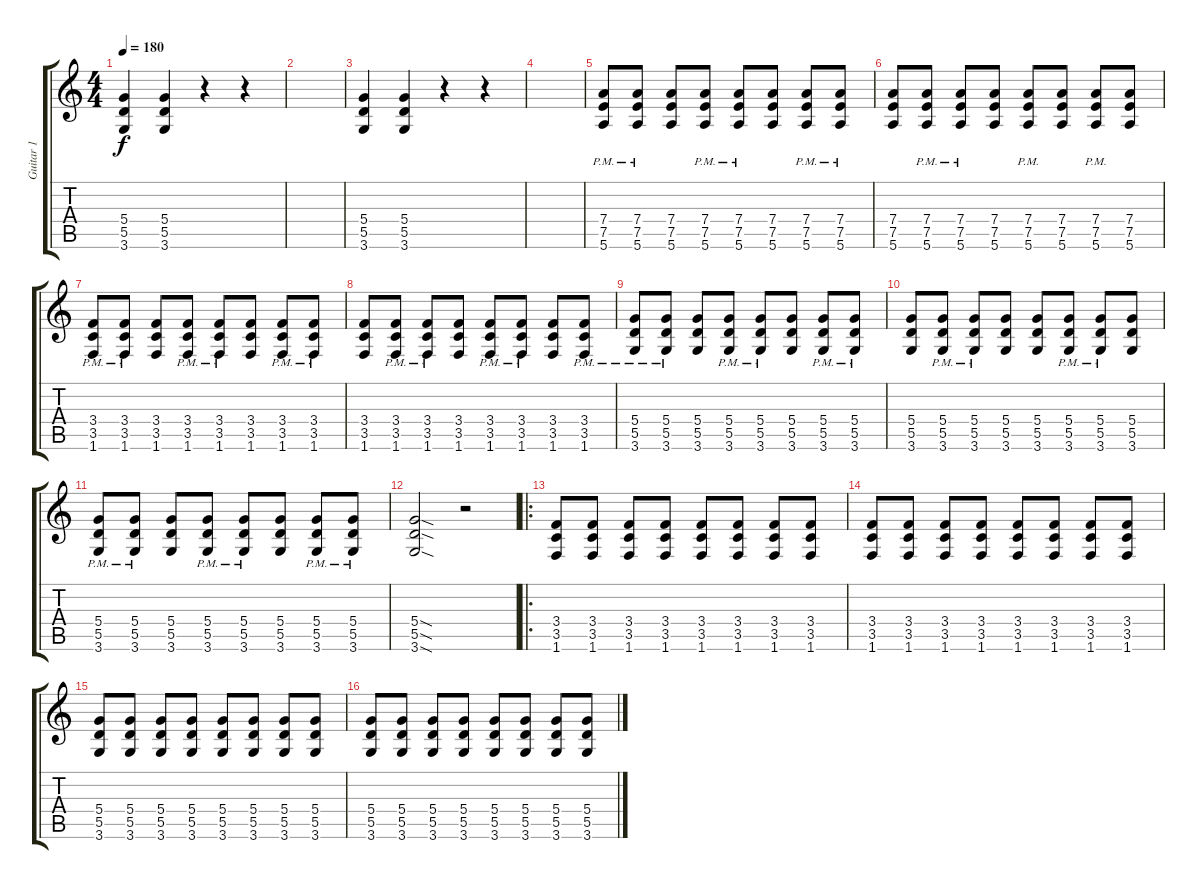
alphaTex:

\track ("Guitar 1" "Guitar 1") {instrument distortionguitar}
\staff {score tabs}
\tuning (E4 B3 G3 D3 A2 E2) {hide}
\ts (4 4)
\tempo 180
\clef g2
\ks c
(5.4 5.5 3.6).4{dy f} (5.4 5.5 3.6).4 r.4 r.4 |
|
(5.4 5.5 3.6).4 (5.4 5.5 3.6).4 r.4 r.4 |
|
(7.4{pm} 7.5{pm} 5.6{pm}).8 (7.4{pm} 7.5{pm} 5.6{pm}).8 (7.4 7.5 5.6).8 (7.4{pm} 7.5{pm} 5.6{pm}).8 (7.4{pm} 7.5{pm} 5.6{pm}).8 (7.4 7.5 5.6).8 (7.4{pm} 7.5{pm} 5.6{pm}).8 (7.4{pm} 7.5{pm} 5.6{pm}).8 |
(7.4 7.5 5.6).8 (7.4{pm} 7.5{pm} 5.6{pm}).8 (7.4{pm} 7.5{pm} 5.6{pm}).8 (7.4 7.5 5.6).8 (7.4{pm} 7.5{pm} 5.6{pm}).8 (7.4 7.5 5.6).8 (7.4{pm} 7.5{pm} 5.6{pm}).8 (7.4 7.5 5.6).8 |
(3.4{pm} 3.5{pm} 1.6{pm}).8 (3.4{pm} 3.5{pm} 1.6{pm}).8 (3.4 3.5 1.6).8 (3.4{pm} 3.5{pm} 1.6{pm}).8 (3.4{pm} 3.5{pm} 1.6{pm}).8 (3.4 3.5 1.6).8 (3.4{pm} 3.5{pm} 1.6{pm}).8 (3.4{pm} 3.5{pm} 1.6{pm}).8 |
(3.4 3.5 1.6).8 (3.4{pm} 3.5{pm} 1.6{pm}).8 (3.4{pm} 3.5{pm} 1.6{pm}).8 (3.4 3.5 1.6).8 (3.4{pm} 3.5{pm} 1.6{pm}).8 (3.4{pm} 3.5{pm} 1.6{pm}).8 (3.4 3.5 1.6).8 (3.4{pm} 3.5{pm} 1.6{pm}).8 |
(5.4{pm} 5.5{pm} 3.6{pm}).8 (5.4{pm} 5.5{pm} 3.6{pm}).8 (5.4 5.5 3.6).8 (5.4{pm} 5.5{pm} 3.6{pm}).8 (5.4{pm} 5.5{pm} 3.6{pm}).8 (5.4 5.5 3.6).8 (5.4{pm} 5.5{pm} 3.6{pm}).8 (5.4{pm} 5.5{pm} 3.6{pm}).8 |
(5.4 5.5 3.6).8 (5.4{pm} 5.5{pm} 3.6{pm}).8 (5.4{pm} 5.5{pm} 3.6{pm}).8 (5.4 5.5 3.6).8 (5.4 5.5 3.6).8 (5.4{pm} 5.5{pm} 3.6{pm}).8 (5.4{pm} 5.5{pm} 3.6{pm}).8 (5.4 5.5 3.6).8 |
(5.4{pm} 5.5{pm} 3.6{pm}).8 (5.4{pm} 5.5{pm} 3.6{pm}).8 (5.4 5.5 3.6).8 (5.4{pm} 5.5{pm} 3.6{pm}).8 (5.4{pm} 5.5{pm} 3.6{pm}).8 (5.4 5.5 3.6).8 (5.4{pm} 5.5{pm} 3.6{pm}).8 (5.4{pm} 5.5{pm} 3.6{pm}).8 |
(5.4{sod} 5.5{sod} 3.6{sod}).2 r.2 |
\ro
(3.4 3.5 1.6).8 (3.4 3.5 1.6).8 (3.4 3.5 1.6).8 (3.4 3.5 1.6).8 (3.4 3.5 1.6).8 (3.4 3.5 1.6).8 (3.4 3.5 1.6).8 (3.4 3.5 1.6).8 |
(3.4 3.5 1.6).8 (3.4 3.5 1.6).8 (3.4 3.5 1.6).8 (3.4 3.5 1.6).8 (3.4 3.5 1.6).8 (3.4 3.5 1.6).8 (3.4 3.5 1.6).8 (3.4 3.5 1.6).8 |
(5.4 5.5 3.6).8 (5.4 5.5 3.6).8 (5.4 5.5 3.6).8 (5.4 5.5 3.6).8 (5.4 5.5 3.6).8 (5.4 5.5 3.6).8 (5.4 5.5 3.6).8 (5.4 5.5 3.6).8 |
(5.4 5.5 3.6).8 (5.4 5.5 3.6).8 (5.4 5.5 3.6).8 (5.4 5.5 3.6).8 (5.4 5.5 3.6).8 (5.4 5.5 3.6).8 (5.4 5.5 3.6).8 (5.4 5.5 3.6).8
